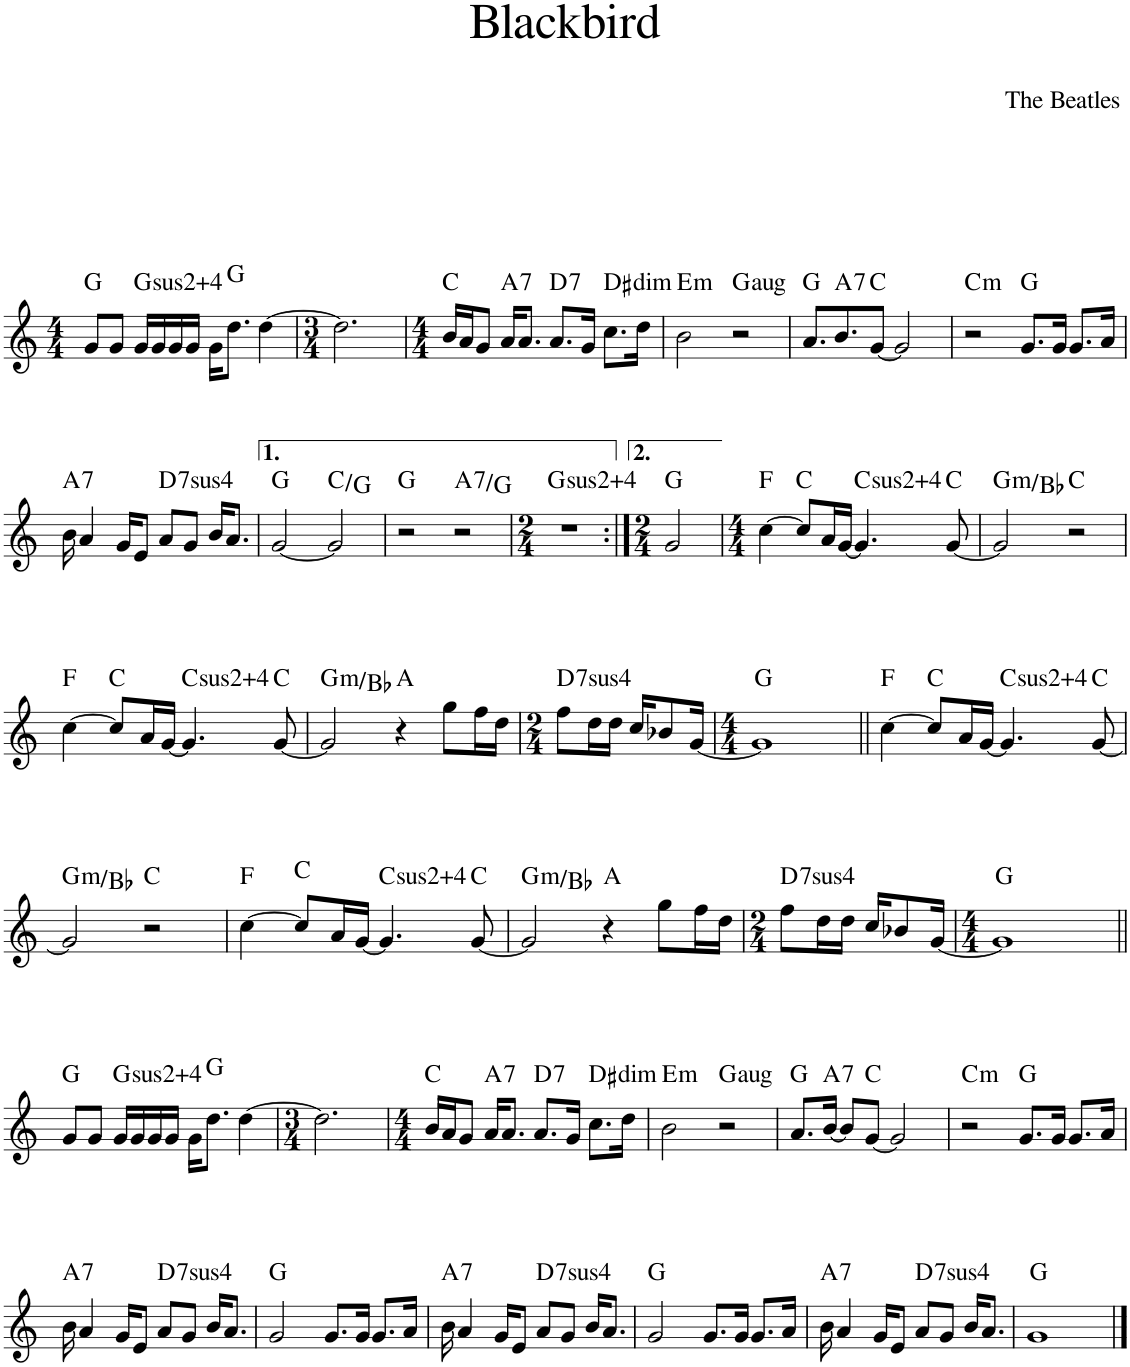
**kern	**harte
*part1	*part1
*staff1	*
*I"Piano	*
*I'Pno.	*
*clefG2	*
*k[]	*
*M4/4	*
=1	=1
8g/L	G:maj
8g/J	.
!	!LO:H:kt=2
16g/LL	G:(1,2,#4,5)
16g/	.
16g/	.
16g/JJ	.
16g\KL	.
8.dd\J	G:maj
[4dd\	.
=2	=2
*M3/4	*
2.dd\]	.
=3	=3
*M4/4	*
16b/LL	C:maj
16a/J	.
8g/J	.
!	!LO:H:kt=7
16a/KL	A:7
8.a/J	.
!	!LO:H:kt=7
8.a/L	D:7
16g/Jk	.
!	!LO:H:kt=dim
8.cc\L	D#:dim
16dd\Jk	.
=4	=4
!	!LO:H:kt=m
2b\	E:min
!	!LO:H:kt=aug
2r	G:aug
=5	=5
8.a/L	G:maj
!	!LO:H:kt=7
8.b/	A:7
[8g/J	C:maj
2g/]	.
=6	=6
!	!LO:H:kt=m
2r	C:min
8.g/L	G:maj
16g/Jk	.
8.g/L	.
16a/Jk	.
!!LO:LB:g=z
=7	=7
!	!LO:H:kt=7
16b\	A:7
4a/	.
16g/KL	.
8e/J	.
!	!LO:H:kt=74
8a/L	D:sus4(7)
8g/J	.
16b/KL	.
8.a/J	.
=8	=8
[2g/	G:maj
2g/]	C:maj/5
=9	=9
2r	G:maj
!	!LO:H:kt=7
2r	A:7/b7
=10	=10
*M2/4	*
!	!LO:H:kt=2
2r	G:(1,2,#4,5)
=11:|!	=11:|!
*M2/4	*
2g/	G:maj
=12	=12
*M4/4	*
[4cc\	F:maj
8cc/L]	C:maj
16a/L	.
[16g/JJ	.
!	!LO:H:kt=2
4.g/]	C:(1,2,#4,5)
[8g/	C:maj
=13	=13
!	!LO:H:kt=m
2g/]	G:min/b3
2r	C:maj
!!LO:LB:g=z
=14	=14
[4cc\	F:maj
8cc/L]	C:maj
16a/L	.
[16g/JJ	.
!	!LO:H:kt=2
4.g/]	C:(1,2,#4,5)
[8g/	C:maj
=15	=15
!	!LO:H:kt=m
2g/]	G:min/b3
4r	A:maj
8gg\L	.
16ff\L	.
16dd\JJ	.
=16	=16
*M2/4	*
!	!LO:H:kt=74
8ff\L	D:sus4(7)
16dd\L	.
16dd\JJ	.
16cc/KL	.
8b-X/	.
[16g/Jk	.
=17	=17
*M4/4	*
1g]	G:maj
=18||	=18||
[4cc\	F:maj
8cc/L]	C:maj
16a/L	.
[16g/JJ	.
!	!LO:H:kt=2
4.g/]	C:(1,2,#4,5)
[8g/	C:maj
!!LO:LB:g=z
=19	=19
!	!LO:H:kt=m
2g/]	G:min/b3
2r	C:maj
=20	=20
[4cc\	F:maj
8cc/L]	C:maj
16a/L	.
[16g/JJ	.
!	!LO:H:kt=2
4.g/]	C:(1,2,#4,5)
[8g/	C:maj
=21	=21
!	!LO:H:kt=m
2g/]	G:min/b3
4r	A:maj
8gg\L	.
16ff\L	.
16dd\JJ	.
=22	=22
*M2/4	*
!	!LO:H:kt=74
8ff\L	D:sus4(7)
16dd\L	.
16dd\JJ	.
16cc/KL	.
8b-X/	.
[16g/Jk	.
=23	=23
*M4/4	*
1g]	G:maj
!!LO:LB:g=z
=24||	=24||
8g/L	G:maj
8g/J	.
!	!LO:H:kt=2
16g/LL	G:(1,2,#4,5)
16g/	.
16g/	.
16g/JJ	.
16g\KL	.
8.dd\J	G:maj
[4dd\	.
=25	=25
*M3/4	*
2.dd\]	.
=26	=26
*M4/4	*
16b/LL	C:maj
16a/J	.
8g/J	.
!	!LO:H:kt=7
16a/KL	A:7
8.a/J	.
!	!LO:H:kt=7
8.a/L	D:7
16g/Jk	.
!	!LO:H:kt=dim
8.cc\L	D#:dim
16dd\Jk	.
=27	=27
!	!LO:H:kt=m
2b\	E:min
!	!LO:H:kt=aug
2r	G:aug
=28	=28
8.a/L	G:maj
!	!LO:H:kt=7
[16b/Jk	A:7
8b/L]	.
[8g/J	C:maj
2g/]	.
=29	=29
!	!LO:H:kt=m
2r	C:min
8.g/L	G:maj
16g/Jk	.
8.g/L	.
16a/Jk	.
!!LO:LB:g=z
=30	=30
!	!LO:H:kt=7
16b\	A:7
4a/	.
16g/KL	.
8e/J	.
!	!LO:H:kt=74
8a/L	D:sus4(7)
8g/J	.
16b/KL	.
8.a/J	.
=31	=31
2g/	G:maj
8.g/L	.
16g/Jk	.
8.g/L	.
16a/Jk	.
=32	=32
!	!LO:H:kt=7
16b\	A:7
4a/	.
16g/KL	.
8e/J	.
!	!LO:H:kt=74
8a/L	D:sus4(7)
8g/J	.
16b/KL	.
8.a/J	.
=33	=33
2g/	G:maj
8.g/L	.
16g/Jk	.
8.g/L	.
16a/Jk	.
=34	=34
!	!LO:H:kt=7
16b\	A:7
4a/	.
16g/KL	.
8e/J	.
!	!LO:H:kt=74
8a/L	D:sus4(7)
8g/J	.
16b/KL	.
8.a/J	.
=35	=35
1g	G:maj
==	==
*-	*-
